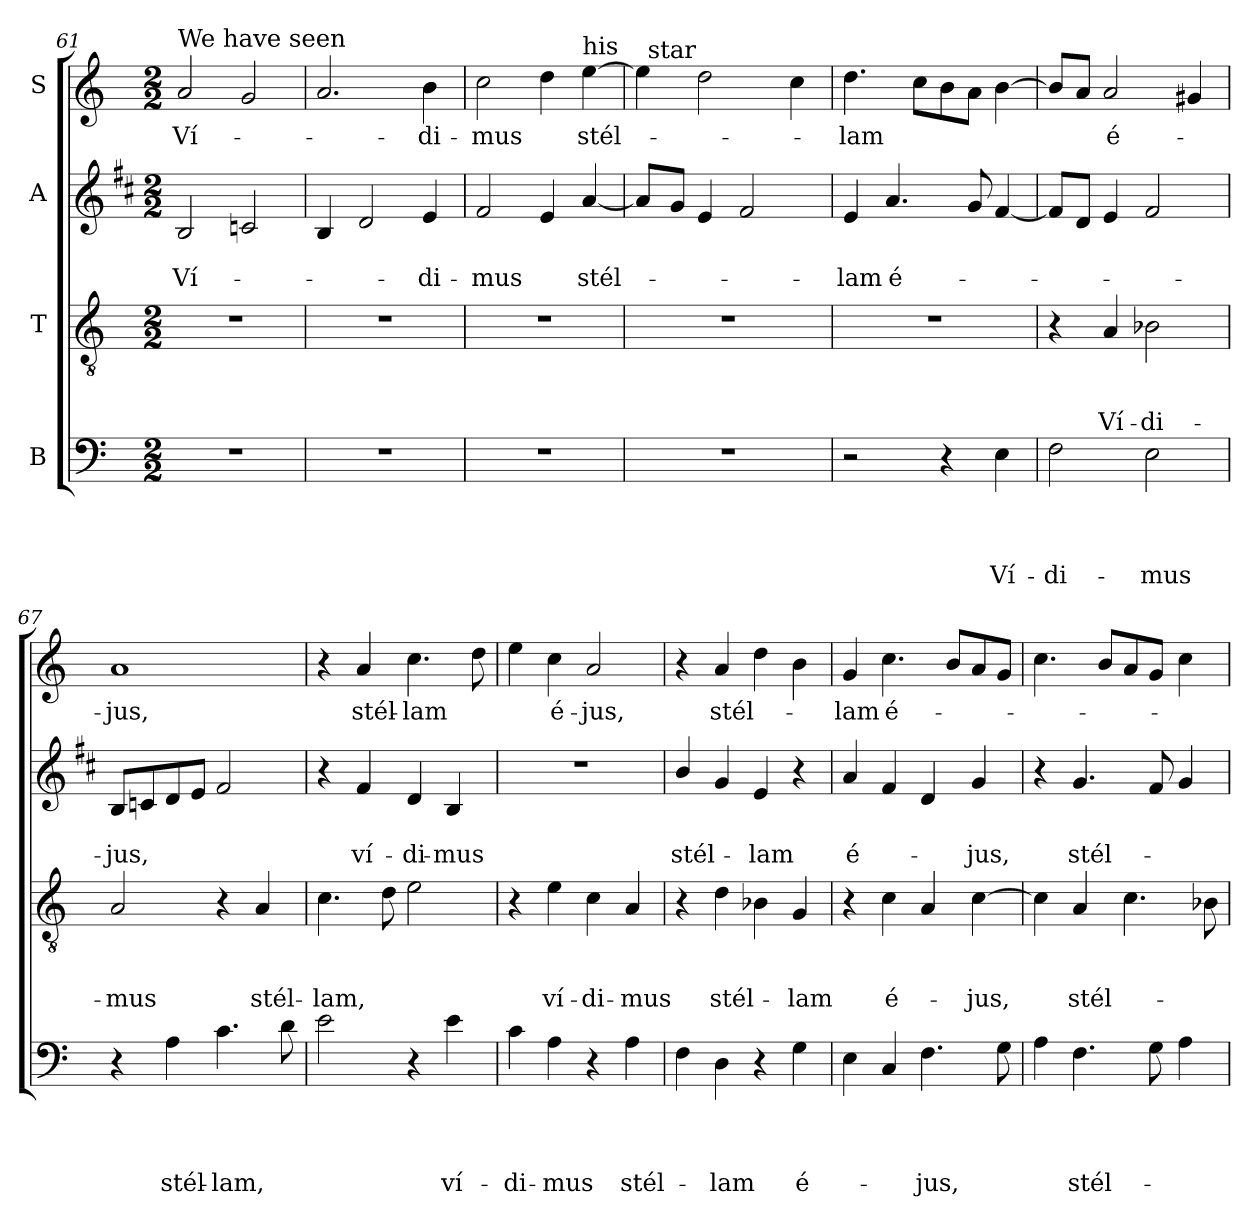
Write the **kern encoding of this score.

**kern	**text	**text	**text	**text	**kern	**text	**text	**text	**kern	**text	**text	**kern	**text
*part4	*part4	*part4	*part4	*part4	*part3	*part3	*part3	*part3	*part2	*part2	*part2	*part1	*part1
*staff4	*staff4	*staff4	*staff4	*staff4	*staff3	*staff3	*staff3	*staff3	*staff2	*staff2	*staff2	*staff1	*staff1
*I"B	*	*	*	*	*I"T	*	*	*	*I"A	*	*	*I"S	*
*clefF4	*	*	*	*	*clefGv2	*	*	*	*clefG2	*	*	*clefG2	*
*	*	*	*	*	*	*	*	*	*ITrd1c2	*	*	*	*
*k[]	*	*	*	*	*k[]	*	*	*	*k[]	*	*	*k[]	*
*C:	*	*	*	*	*C:	*	*	*	*C:	*	*	*C:	*
*M2/2	*	*	*	*	*M2/2	*	*	*	*M2/2	*	*	*M2/2	*
=61	=61	=61	=61	=61	=61	=61	=61	=61	=61	=61	=61	=61	=61
!	!	!	!	!	!	!	!	!	!	!	!	!LO:TX:a:t=We have seen	!
!	!	!	!	!	!	!	!	!	!	!	!LO:LY:b	!	!LO:LY:b
1r	.	.	.	.	1r	.	.	.	2A/	.	Ví-	2a/	Ví-
.	.	.	.	.	.	.	.	.	2B-/	.	.	2g/	.
=62	=62	=62	=62	=62	=62	=62	=62	=62	=62	=62	=62	=62	=62
1r	.	.	.	.	1r	.	.	.	4A/	.	.	2.a/	.
.	.	.	.	.	.	.	.	.	2c/	.	.	.	.
!	!	!	!	!	!	!	!	!	!	!	!LO:LY:b	!	!LO:LY:b
.	.	.	.	.	.	.	.	.	4d/	.	-di-	4b\	-di-
=63	=63	=63	=63	=63	=63	=63	=63	=63	=63	=63	=63	=63	=63
!	!	!	!	!	!	!	!	!	!	!	!LO:LY:b	!	!LO:LY:b
1r	.	.	.	.	1r	.	.	.	2e/	.	-mus	2cc\	-mus
.	.	.	.	.	.	.	.	.	4d/	.	.	4dd\	.
!	!	!	!	!	!	!	!	!	!	!	!	!LO:TX:a:t=his	!
!	!	!	!	!	!	!	!	!	!	!	!LO:LY:b	!	!LO:LY:b
.	.	.	.	.	.	.	.	.	[4g/	.	stél-	[4ee\	stél-
=64	=64	=64	=64	=64	=64	=64	=64	=64	=64	=64	=64	=64	=64
*	*	*	*	*	*	*	*	*	*	*	*	*^	*
1r	.	.	.	.	1r	.	.	.	8g/L]	.	.	4ee\]	32ryy	.
!	!	!	!	!	!	!	!	!	!	!	!	!	!LO:TX:a:t=star	!
.	.	.	.	.	.	.	.	.	.	.	.	.	2ryy	.
.	.	.	.	.	.	.	.	.	8f/J	.	.	.	.	.
.	.	.	.	.	.	.	.	.	4d/	.	.	2dd\	.	.
.	.	.	.	.	.	.	.	.	2e/	.	.	.	.	.
.	.	.	.	.	.	.	.	.	.	.	.	.	4...ryy	.
.	.	.	.	.	.	.	.	.	.	.	.	4cc\	.	.
!!LO:LB:g=z
=65	=65	=65	=65	=65	=65	=65	=65	=65	=65	=65	=65	=65	=65	=65
!	!	!	!	!	!	!	!	!	!	!	!LO:LY:b	!	!	!LO:LY:b
*	*	*	*	*	*	*	*	*	*	*	*	*v	*v	*
2r	.	.	.	.	1r	.	.	.	4d/	.	-lam	4.dd\	-lam
!	!	!	!	!	!	!	!	!	!	!	!LO:LY:b	!	!
.	.	.	.	.	.	.	.	.	4.g/	.	é-	.	.
.	.	.	.	.	.	.	.	.	.	.	.	8cc\L	.
4r	.	.	.	.	.	.	.	.	.	.	.	8b\	.
.	.	.	.	.	.	.	.	.	8f/	.	.	8a\J	.
!	!	!	!	!LO:LY:b	!	!	!	!	!	!	!	!	!
4E\	.	.	.	Ví-	.	.	.	.	[4e/	.	.	[4b\	.
=66	=66	=66	=66	=66	=66	=66	=66	=66	=66	=66	=66	=66	=66
!	!	!	!	!LO:LY:b	!	!	!	!	!	!	!	!	!
2F\	.	.	.	-di-	4r	.	.	.	8e/L]	.	.	8b/L]	.
.	.	.	.	.	.	.	.	.	8c/J	.	.	8a/J	.
!	!	!	!	!	!	!	!	!LO:LY:b	!	!	!	!	!LO:LY:b
.	.	.	.	.	4A/	.	.	Ví-	4d/	.	.	2a/	é-
!	!	!	!	!LO:LY:b	!	!	!	!LO:LY:b	!	!	!	!	!
2E\	.	.	.	-mus	2B-\	.	.	-di-	2e/	.	.	.	.
.	.	.	.	.	.	.	.	.	.	.	.	4g#/	.
=67	=67	=67	=67	=67	=67	=67	=67	=67	=67	=67	=67	=67	=67
!	!	!	!	!	!	!	!	!LO:LY:b	!	!	!LO:LY:b	!	!LO:LY:b
4r	.	.	.	.	2A/	.	.	-mus	8A/L	.	-jus,	1a	-jus,
.	.	.	.	.	.	.	.	.	8B-/	.	.	.	.
!	!	!	!	!LO:LY:b	!	!	!	!	!	!	!	!	!
4A\	.	.	.	stél-	.	.	.	.	8c/	.	.	.	.
.	.	.	.	.	.	.	.	.	8d/J	.	.	.	.
!	!	!	!	!LO:LY:b	!	!	!	!	!	!	!	!	!
4.c\	.	.	.	-lam,	4r	.	.	.	2e/	.	.	.	.
!	!	!	!	!	!	!	!	!LO:LY:b	!	!	!	!	!
.	.	.	.	.	4A/	.	.	stél-	.	.	.	.	.
8d\	.	.	.	.	.	.	.	.	.	.	.	.	.
=68	=68	=68	=68	=68	=68	=68	=68	=68	=68	=68	=68	=68	=68
!	!	!	!	!	!	!	!	!LO:LY:b	!	!	!	!	!
2e\	.	.	.	.	4.c\	.	.	-lam,	4r	.	.	4r	.
!	!	!	!	!	!	!	!	!	!	!	!LO:LY:b	!	!LO:LY:b
.	.	.	.	.	.	.	.	.	4e/	.	ví-	4a/	stél-
.	.	.	.	.	8d\	.	.	.	.	.	.	.	.
!	!	!	!	!	!	!	!	!	!	!	!LO:LY:b	!	!LO:LY:b
4r	.	.	.	.	2e\	.	.	.	4c/	.	-di-	4.cc\	-lam
!	!	!	!	!LO:LY:b	!	!	!	!	!	!	!LO:LY:b	!	!
4e\	.	.	.	ví-	.	.	.	.	4A/	.	-mus	.	.
.	.	.	.	.	.	.	.	.	.	.	.	8dd\	.
=69	=69	=69	=69	=69	=69	=69	=69	=69	=69	=69	=69	=69	=69
!	!	!	!	!LO:LY:b	!	!	!	!	!	!	!	!	!
4c\	.	.	.	-di-	4r	.	.	.	1r	.	.	4ee\	.
!	!	!	!	!LO:LY:b	!	!	!	!LO:LY:b	!	!	!	!	!LO:LY:b
4A\	.	.	.	-mus	4e\	.	.	ví-	.	.	.	4cc\	é-
!	!	!	!	!	!	!	!	!LO:LY:b	!	!	!	!	!LO:LY:b
4r	.	.	.	.	4c\	.	.	-di-	.	.	.	2a/	-jus,
!	!	!	!	!LO:LY:b	!	!	!	!LO:LY:b	!	!	!	!	!
4A\	.	.	.	stél-	4A/	.	.	-mus	.	.	.	.	.
=70	=70	=70	=70	=70	=70	=70	=70	=70	=70	=70	=70	=70	=70
!	!	!	!	!	!	!	!	!	!	!	!LO:LY:b	!	!
4F\	.	.	.	.	4r	.	.	.	4a/	.	stél-	4r	.
!	!	!	!	!LO:LY:b	!	!	!	!LO:LY:b	!	!	!	!	!LO:LY:b
4D\	.	.	.	-lam	4d\	.	.	stél-	4f/	.	.	4a/	stél-
!	!	!	!	!	!	!	!	!	!	!	!LO:LY:b	!	!
4r	.	.	.	.	4B-\	.	.	.	4d/	.	-lam	4dd\	.
!	!	!	!	!LO:LY:b	!	!	!	!LO:LY:b	!	!	!	!	!
4G\	.	.	.	é-	4G/	.	.	-lam	4r	.	.	4b\	.
!!LO:PB:g=z
=71	=71	=71	=71	=71	=71	=71	=71	=71	=71	=71	=71	=71	=71
!	!	!	!	!	!	!	!	!	!	!	!LO:LY:b	!	!LO:LY:b
4E\	.	.	.	.	4r	.	.	.	4g/	.	é-	4g/	-lam
!	!	!	!	!	!	!	!	!LO:LY:b	!	!	!	!	!LO:LY:b
4C/	.	.	.	.	4c\	.	.	é-	4e/	.	.	4.cc\	é-
!	!	!	!	!LO:LY:b	!	!	!	!	!	!	!	!	!
4.F\	.	.	.	-jus,	4A/	.	.	.	4c/	.	.	.	.
.	.	.	.	.	.	.	.	.	.	.	.	8b/L	.
!	!	!	!	!	!	!	!	!LO:LY:b	!	!	!LO:LY:b	!	!
.	.	.	.	.	[4c\	.	.	-jus,	4f/	.	-jus,	8a/	.
8G\	.	.	.	.	.	.	.	.	.	.	.	8g/J	.
=72	=72	=72	=72	=72	=72	=72	=72	=72	=72	=72	=72	=72	=72
4A\	.	.	.	.	4c\]	.	.	.	4r	.	.	4.cc\	.
!	!	!	!	!LO:LY:b	!	!	!	!LO:LY:b	!	!	!LO:LY:b	!	!
4.F\	.	.	.	stél-	4A/	.	.	stél-	4.f/	.	stél-	.	.
.	.	.	.	.	.	.	.	.	.	.	.	8b/L	.
.	.	.	.	.	4.c\	.	.	.	.	.	.	8a/	.
8G\	.	.	.	.	.	.	.	.	8e/	.	.	8g/J	.
4A\	.	.	.	.	.	.	.	.	4f/	.	.	4cc\	.
.	.	.	.	.	8B-\	.	.	.	.	.	.	.	.
=	=	=	=	=	=	=	=	=	=	=	=	=	=
*-	*-	*-	*-	*-	*-	*-	*-	*-	*-	*-	*-	*-	*-
